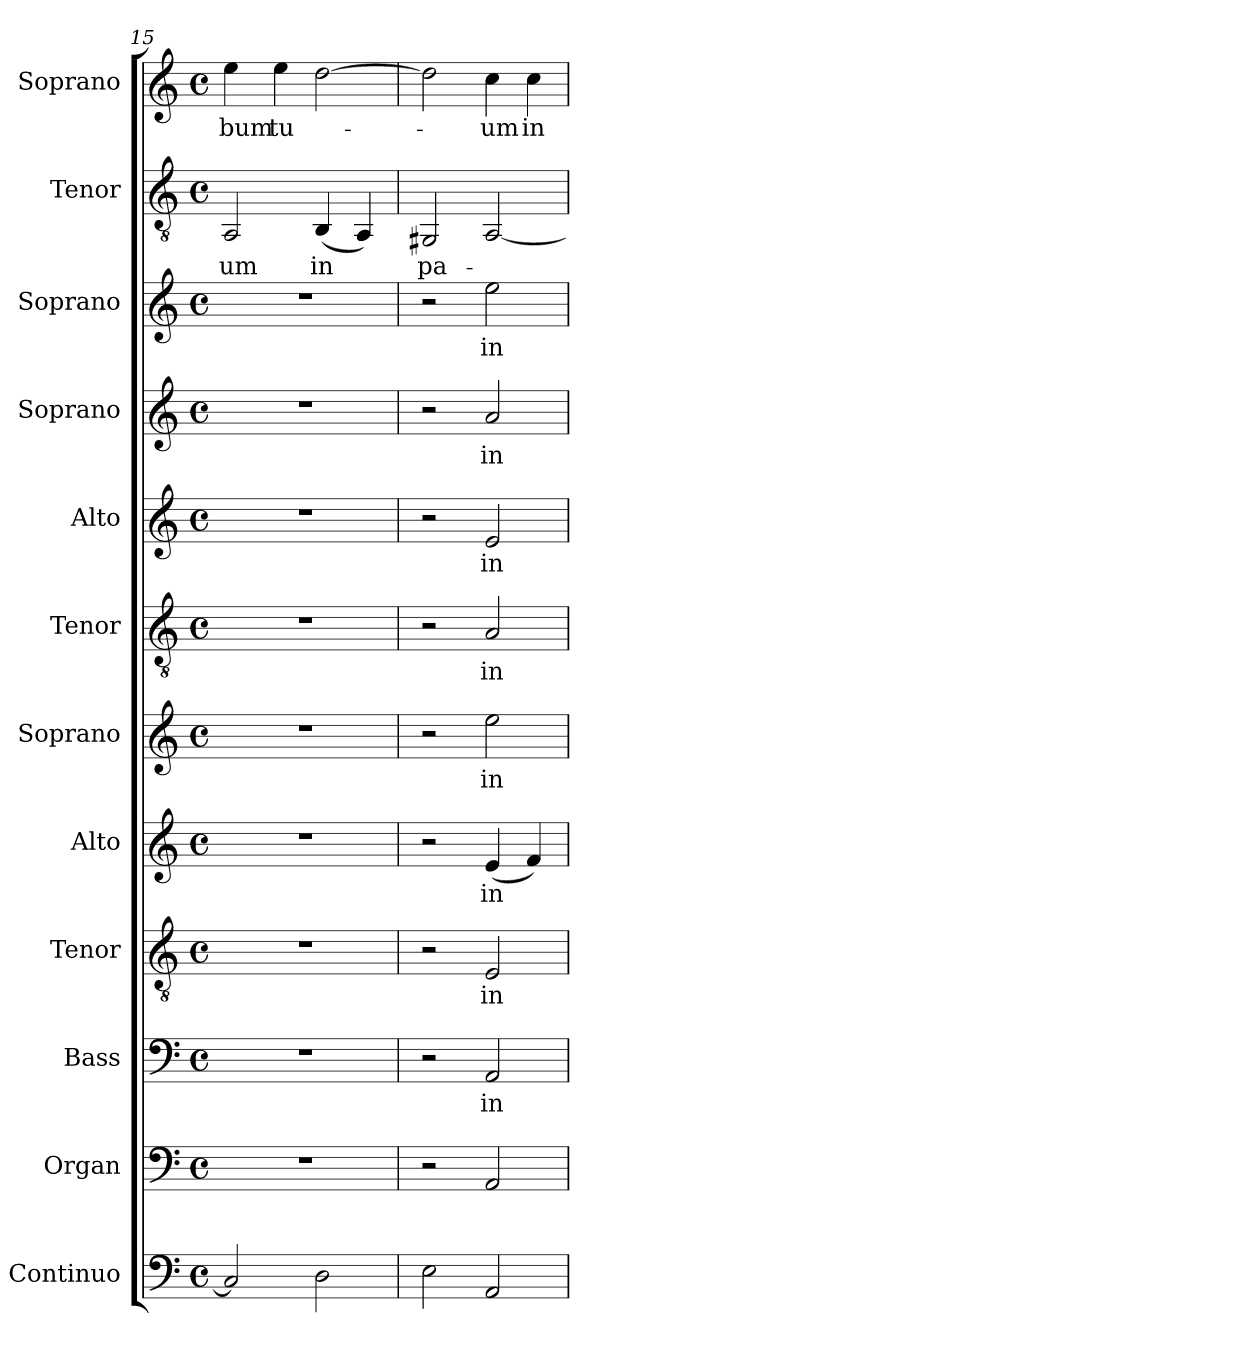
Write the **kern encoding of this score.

**kern	**kern	**kern	**text	**kern	**text	**kern	**text	**kern	**text	**kern	**text	**kern	**text	**kern	**text	**kern	**text	**kern	**text	**kern	**text
*part12	*part11	*part10	*part10	*part9	*part9	*part8	*part8	*part7	*part7	*part6	*part6	*part5	*part5	*part4	*part4	*part3	*part3	*part2	*part2	*part1	*part1
*staff12	*staff11	*staff10	*staff10	*staff9	*staff9	*staff8	*staff8	*staff7	*staff7	*staff6	*staff6	*staff5	*staff5	*staff4	*staff4	*staff3	*staff3	*staff2	*staff2	*staff1	*staff1
*I"Continuo	*I"Organ	*I"Bass	*	*I"Tenor	*	*I"Alto	*	*I"Soprano	*	*I"Tenor	*	*I"Alto	*	*I"Soprano	*	*I"Soprano	*	*I"Tenor	*	*I"Soprano	*
*I'Cont.	*I'Org.	*I'B.	*	*I'T.	*	*I'A.	*	*I'S.	*	*I'T.	*	*I'A.	*	*I'S.	*	*I'S.	*	*I'T.	*	*I'S.	*
*clefF4	*clefF4	*clefF4	*	*clefGv2	*	*clefG2	*	*clefG2	*	*clefGv2	*	*clefG2	*	*clefG2	*	*clefG2	*	*clefGv2	*	*clefG2	*
*	*	*	*	*ITrd7c12	*	*	*	*	*	*ITrd7c12	*	*	*	*	*	*	*	*	*	*	*
*k[]	*k[]	*k[]	*	*k[]	*	*k[]	*	*k[]	*	*k[]	*	*k[]	*	*k[]	*	*k[]	*	*k[]	*	*k[]	*
*C:	*C:	*C:	*	*C:	*	*C:	*	*C:	*	*C:	*	*C:	*	*C:	*	*C:	*	*C:	*	*C:	*
*M4/4	*M4/4	*M4/4	*	*M4/4	*	*M4/4	*	*M4/4	*	*M4/4	*	*M4/4	*	*M4/4	*	*M4/4	*	*M4/4	*	*M4/4	*
*met(c)	*met(c)	*met(c)	*	*met(c)	*	*met(c)	*	*met(c)	*	*met(c)	*	*met(c)	*	*met(c)	*	*met(c)	*	*met(c)	*	*met(c)	*
=15	=15	=15	=15	=15	=15	=15	=15	=15	=15	=15	=15	=15	=15	=15	=15	=15	=15	=15	=15	=15	=15
!	!	!	!	!	!	!	!	!	!	!	!	!	!	!	!	!	!	!	!LO:LY:b:color=#000000	!	!
!	!	!	!	!	!	!	!	!	!	!	!	!	!	!	!	!	!	!	!	!	!LO:LY:b:color=#000000
2Ci/]	1r	1r	.	1r	.	1r	.	1r	.	1r	.	1r	.	1r	.	1r	.	2AAi/	-um	4eei\	-bum
!	!	!	!	!	!	!	!	!	!	!	!	!	!	!	!	!	!	!	!	!	!LO:LY:b:color=#000000
.	.	.	.	.	.	.	.	.	.	.	.	.	.	.	.	.	.	.	.	4eei\	tu-
!	!	!	!	!	!	!	!	!	!	!	!	!	!	!	!	!	!	!	!LO:LY:b:color=#000000	!	!
2Di\	.	.	.	.	.	.	.	.	.	.	.	.	.	.	.	.	.	(4BBi/	in	[>2ddi\	.
.	.	.	.	.	.	.	.	.	.	.	.	.	.	.	.	.	.	4AAi/)	.	.	.
=16	=16	=16	=16	=16	=16	=16	=16	=16	=16	=16	=16	=16	=16	=16	=16	=16	=16	=16	=16	=16	=16
!	!	!	!	!	!	!	!	!	!	!	!	!	!	!	!	!	!	!	!LO:LY:b:color=#000000	!	!
2Ei\	2r	2r	.	2r	.	2r	.	2r	.	2r	.	2r	.	2r	.	2r	.	2GG#Xi/	pa-	2ddi\]	.
!	!	!	!LO:LY:b:color=#000000	!	!	!	!	!	!	!	!	!	!	!	!	!	!	!	!	!	!
!	!	!	!	!	!LO:LY:b:color=#000000	!	!	!	!	!	!	!	!	!	!	!	!	!	!	!	!
!	!	!	!	!	!	!	!LO:LY:b:color=#000000	!	!	!	!	!	!	!	!	!	!	!	!	!	!
!	!	!	!	!	!	!	!	!	!LO:LY:b:color=#000000	!	!	!	!	!	!	!	!	!	!	!	!
!	!	!	!	!	!	!	!	!	!	!	!LO:LY:b:color=#000000	!	!	!	!	!	!	!	!	!	!
!	!	!	!	!	!	!	!	!	!	!	!	!	!LO:LY:b:color=#000000	!	!	!	!	!	!	!	!
!	!	!	!	!	!	!	!	!	!	!	!	!	!	!	!LO:LY:b:color=#000000	!	!	!	!	!	!
!	!	!	!	!	!	!	!	!	!	!	!	!	!	!	!	!	!LO:LY:b:color=#000000	!	!	!	!
!	!	!	!	!	!	!	!	!	!	!	!	!	!	!	!	!	!	!	!	!	!LO:LY:b:color=#000000
2AAi/	2AAi/	2AAi/	in	2EEi/	in	(4ei/	in	2eei\	in	2AAi/	in	2ei/	in	2ai/	in	2eei\	in	[<2AAi/	.	4cci\	-um
!	!	!	!	!	!	!	!	!	!	!	!	!	!	!	!	!	!	!	!	!	!LO:LY:b:color=#000000
.	.	.	.	.	.	4fi/)	.	.	.	.	.	.	.	.	.	.	.	.	.	4cci\	in
=	=	=	=	=	=	=	=	=	=	=	=	=	=	=	=	=	=	=	=	=	=
*-	*-	*-	*-	*-	*-	*-	*-	*-	*-	*-	*-	*-	*-	*-	*-	*-	*-	*-	*-	*-	*-
